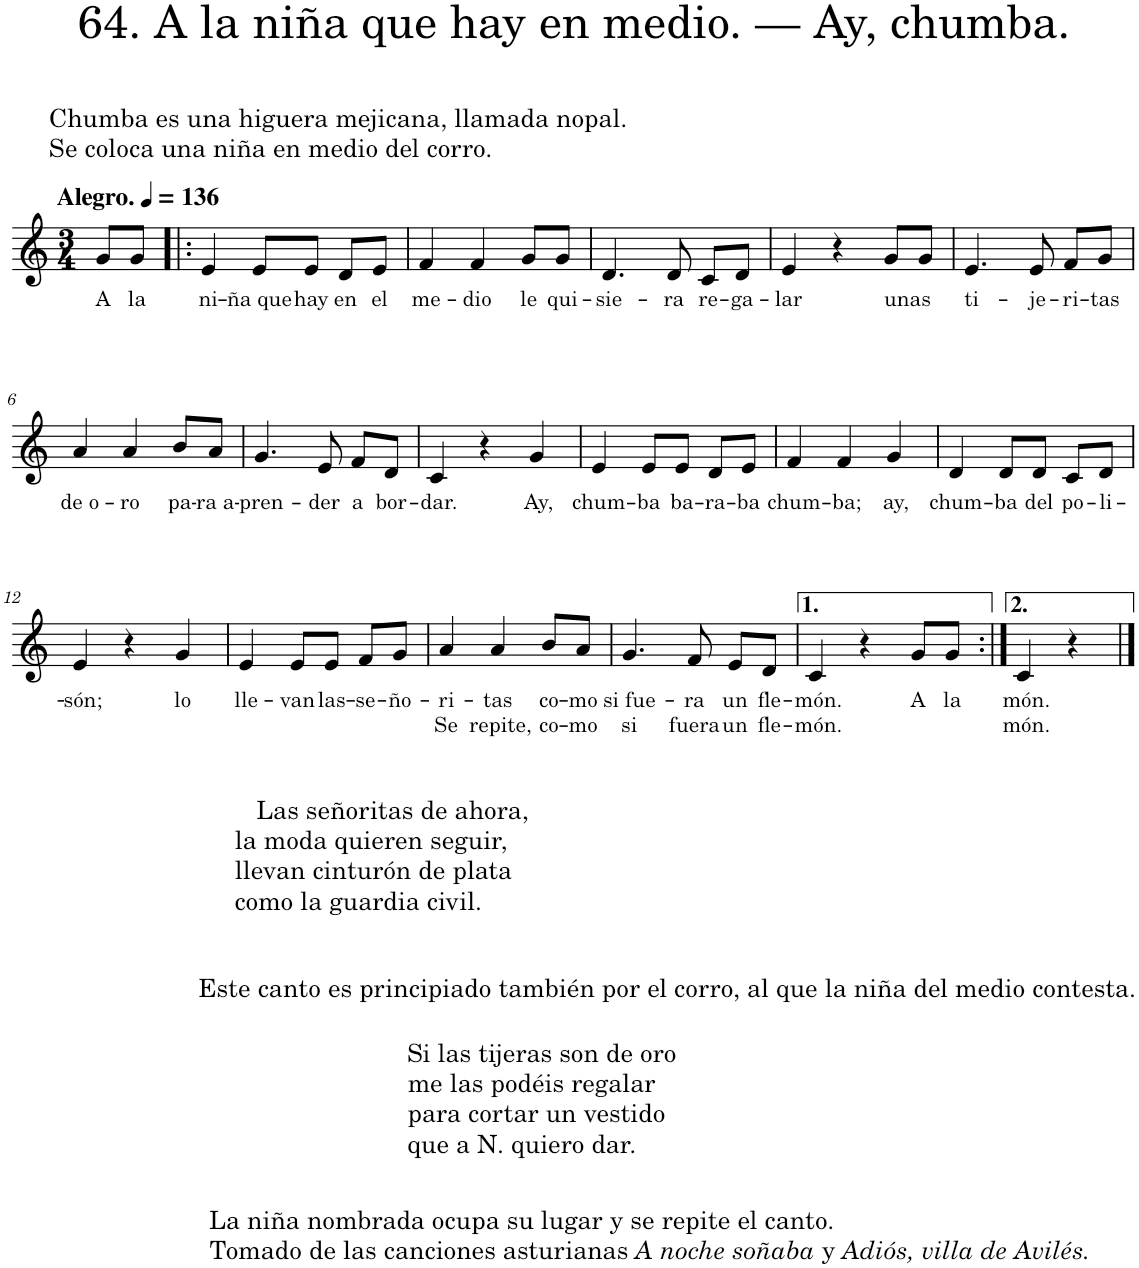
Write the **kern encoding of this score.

**kern	**text	**text
*part1	*part1	*part1
*staff1	*staff1	*staff1
*I"Piano	*	*
*I'Pno.	*	*
*clefG2	*	*
*k[]	*	*
*M3/4	*	*
*MM136	*	*
=	=	=
!LO:TX:a:B:t=Alegro.	!	!
!LO:TX:a:t=Chumba es una higuera mejicana, llamada nopal.	!	!
!LO:TX:a:t=Se coloca una niña en medio del corro.	!	!
!	!LO:LY:b	!
8g/L	A	.
!	!LO:LY:b	!
8g/J	la	.
=1!|:	=1!|:	=1!|:
!	!LO:LY:b	!
4e/	ni-	.
!	!LO:LY:b	!
8e/L	-ña que	.
!	!LO:LY:b	!
8e/J	hay	.
!	!LO:LY:b	!
8d/L	en	.
!	!LO:LY:b	!
8e/J	el	.
=2	=2	=2
!	!LO:LY:b	!
4f/	me-	.
!	!LO:LY:b	!
4f/	-dio	.
!	!LO:LY:b	!
8g/L	le	.
!	!LO:LY:b	!
8g/J	qui-	.
=3	=3	=3
!	!LO:LY:b	!
4.d/	-sie-	.
!	!LO:LY:b	!
8d/	-ra	.
!	!LO:LY:b	!
8c/L	re-	.
!	!LO:LY:b	!
8d/J	-ga-	.
=4	=4	=4
!	!LO:LY:b	!
4e/	-lar	.
4r	.	.
!	!LO:LY:b	!
8g/L	unas	.
8g/J	.	.
=5	=5	=5
!	!LO:LY:b	!
4.e/	ti-	.
!	!LO:LY:b	!
8e/	-je-	.
!	!LO:LY:b	!
8f/L	-ri-	.
!	!LO:LY:b	!
8g/J	-tas	.
!!LO:LB:g=z
=6	=6	=6
!	!LO:LY:b	!
4a/	de o-	.
!	!LO:LY:b	!
4a/	-ro	.
!	!LO:LY:b	!
8b/L	pa-	.
!	!LO:LY:b	!
8a/J	-ra a-	.
=7	=7	=7
!	!LO:LY:b	!
4.g/	-pren-	.
!	!LO:LY:b	!
8e/	-der	.
!	!LO:LY:b	!
8f/L	a	.
!	!LO:LY:b	!
8d/J	bor-	.
=8	=8	=8
!	!LO:LY:b	!
4c/	-dar.	.
4r	.	.
!	!LO:LY:b	!
4g/	Ay,	.
=9	=9	=9
!	!LO:LY:b	!
4e/	chum-	.
!	!LO:LY:b	!
8e/L	-ba	.
!	!LO:LY:b	!
8e/J	ba-	.
!	!LO:LY:b	!
8d/L	-ra-	.
!	!LO:LY:b	!
8e/J	-ba	.
=10	=10	=10
!	!LO:LY:b	!
4f/	chum-	.
!	!LO:LY:b	!
4f/	-ba;	.
!	!LO:LY:b	!
4g/	ay,	.
=11	=11	=11
!	!LO:LY:b	!
4d/	chum-	.
!	!LO:LY:b	!
8d/L	-ba	.
!	!LO:LY:b	!
8d/J	del	.
!	!LO:LY:b	!
8c/L	po-	.
!	!LO:LY:b	!
8d/J	-li-	.
!!LO:LB:g=z
=12	=12	=12
!	!LO:LY:b	!
4e/	-són;	.
4r	.	.
!LO:TX:b:t=La niña nombrada ocupa su lugar y se repite el canto.	!	!
!LO:TX:b:t=Tomado de las canciones asturianas	!	!
!LO:TX:b:i:t=A noche soñaba	!	!
!LO:TX:b:t=y	!	!
!LO:TX:b:i:t=Adiós, villa de Avilés.	!	!
!	!LO:LY:b	!
4g/	lo	.
=13	=13	=13
!LO:TX:b:t=Las señoritas de ahora,	!	!
!LO:TX:b:t=la moda quieren seguir,	!	!
!LO:TX:b:t=llevan cinturón de plata	!	!
!LO:TX:b:t=como la guardia civil.	!	!
!	!LO:LY:b	!
4e/	lle-	.
!LO:TX:b:t=Este canto es principiado también por el corro, al que la niña del medio contesta.	!	!
!LO:TX:b:t=Si las tijeras son de oro	!	!
!LO:TX:b:t=me las podéis regalar	!	!
!LO:TX:b:t=para cortar un vestido	!	!
!LO:TX:b:t=que a N. quiero dar.	!	!
!	!LO:LY:b	!
8e/L	-van	.
!	!LO:LY:b	!
8e/J	las-	.
!	!LO:LY:b	!
8f/L	-se-	.
!	!LO:LY:b	!
8g/J	-ño-	.
=14	=14	=14
!	!LO:LY:b	!LO:LY:b
4a/	-ri-	Se
!	!LO:LY:b	!LO:LY:b
4a/	-tas	repite,
!	!LO:LY:b	!LO:LY:b
8b/L	co-	co-
!	!LO:LY:b	!LO:LY:b
8a/J	-mo	-mo
=15	=15	=15
!	!LO:LY:b	!LO:LY:b
4.g/	si fue-	si
!	!LO:LY:b	!LO:LY:b
8f/	-ra	fuera
!	!LO:LY:b	!LO:LY:b
8e/L	un	un
!	!LO:LY:b	!LO:LY:b
8d/J	fle-	fle-
=16	=16	=16
!	!LO:LY:b	!LO:LY:b
4c/	-món.	-món.
4r	.	.
!	!LO:LY:b	!
8g/L	A	.
!	!LO:LY:b	!
8g/J	la	.
=17:|!	=17:|!	=17:|!
!	!LO:LY:b	!LO:LY:b
4c/	món.	món.
4r	.	.
==	==	==
*-	*-	*-
